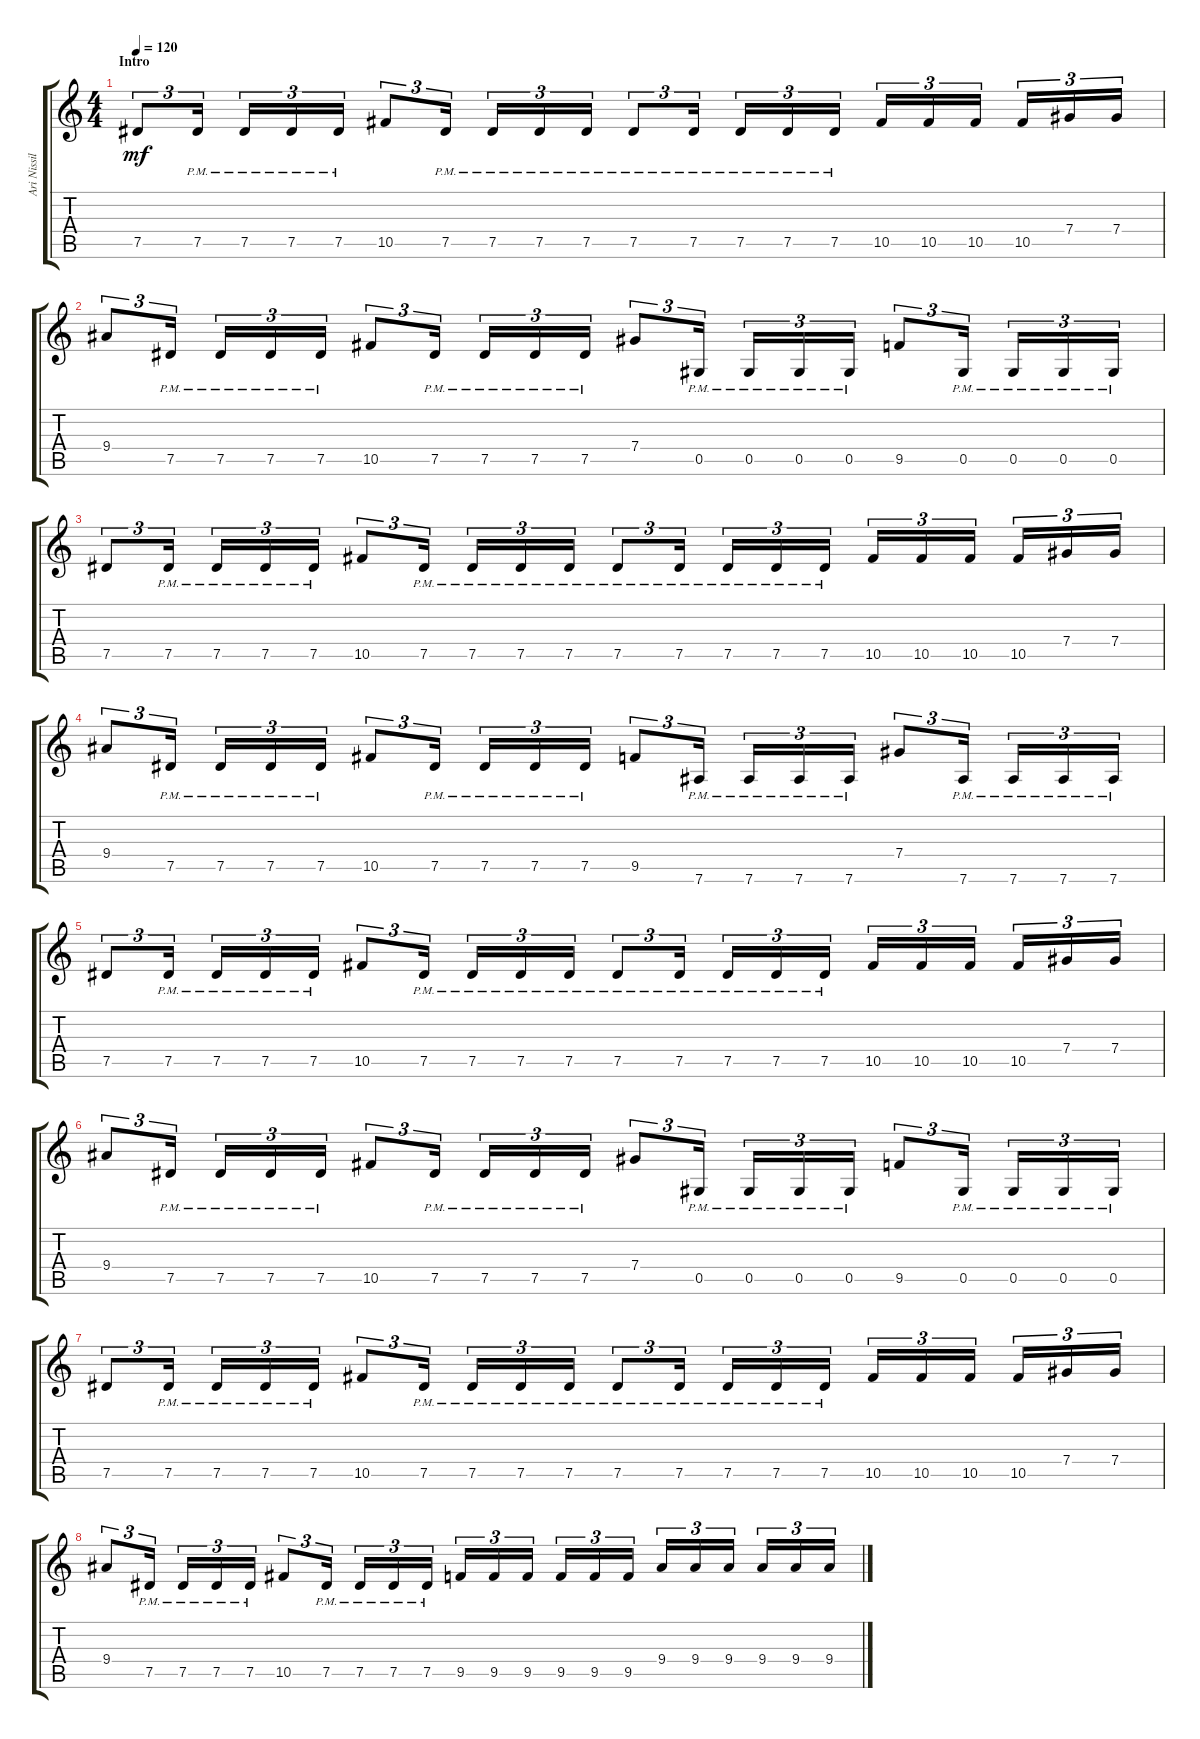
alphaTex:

\track ("Ari Nissila (rhythm)" "Ari Nissil") {instrument distortionguitar}
\staff {score tabs}
\tuning (Eb4 Bb3 Gb3 Db3 Ab2 Eb2) {hide}
\ts (4 4)
\section ("" "Intro")
\tempo 120
\clef g2
\ks c
7.5.8{tu (3 2) dy mf} 7.5{pm}.16{tu (3 2)} 7.5{pm}.16{tu (3 2)} 7.5{pm}.16{tu (3 2)} 7.5{pm}.16{tu (3 2)} 10.5.8{tu (3 2)} 7.5{pm}.16{tu (3 2)} 7.5{pm}.16{tu (3 2)} 7.5{pm}.16{tu (3 2)} 7.5{pm}.16{tu (3 2)} 7.5{pm}.8{tu (3 2)} 7.5{pm}.16{tu (3 2)} 7.5{pm}.16{tu (3 2)} 7.5{pm}.16{tu (3 2)} 7.5{pm}.16{tu (3 2)} 10.5.16{tu (3 2)} 10.5.16{tu (3 2)} 10.5.16{tu (3 2)} 10.5.16{tu (3 2)} 7.4.16{tu (3 2)} 7.4.16{tu (3 2)} |
9.4.8{tu (3 2)} 7.5{pm}.16{tu (3 2)} 7.5{pm}.16{tu (3 2)} 7.5{pm}.16{tu (3 2)} 7.5{pm}.16{tu (3 2)} 10.5.8{tu (3 2)} 7.5{pm}.16{tu (3 2)} 7.5{pm}.16{tu (3 2)} 7.5{pm}.16{tu (3 2)} 7.5{pm}.16{tu (3 2)} 7.4.8{tu (3 2)} 0.5{pm}.16{tu (3 2)} 0.5{pm}.16{tu (3 2)} 0.5{pm}.16{tu (3 2)} 0.5{pm}.16{tu (3 2)} 9.5.8{tu (3 2)} 0.5{pm}.16{tu (3 2)} 0.5{pm}.16{tu (3 2)} 0.5{pm}.16{tu (3 2)} 0.5{pm}.16{tu (3 2)} |
7.5.8{tu (3 2)} 7.5{pm}.16{tu (3 2)} 7.5{pm}.16{tu (3 2)} 7.5{pm}.16{tu (3 2)} 7.5{pm}.16{tu (3 2)} 10.5.8{tu (3 2)} 7.5{pm}.16{tu (3 2)} 7.5{pm}.16{tu (3 2)} 7.5{pm}.16{tu (3 2)} 7.5{pm}.16{tu (3 2)} 7.5{pm}.8{tu (3 2)} 7.5{pm}.16{tu (3 2)} 7.5{pm}.16{tu (3 2)} 7.5{pm}.16{tu (3 2)} 7.5{pm}.16{tu (3 2)} 10.5.16{tu (3 2)} 10.5.16{tu (3 2)} 10.5.16{tu (3 2)} 10.5.16{tu (3 2)} 7.4.16{tu (3 2)} 7.4.16{tu (3 2)} |
9.4.8{tu (3 2)} 7.5{pm}.16{tu (3 2)} 7.5{pm}.16{tu (3 2)} 7.5{pm}.16{tu (3 2)} 7.5{pm}.16{tu (3 2)} 10.5.8{tu (3 2)} 7.5{pm}.16{tu (3 2)} 7.5{pm}.16{tu (3 2)} 7.5{pm}.16{tu (3 2)} 7.5{pm}.16{tu (3 2)} 9.5.8{tu (3 2)} 7.6{pm}.16{tu (3 2)} 7.6{pm}.16{tu (3 2)} 7.6{pm}.16{tu (3 2)} 7.6{pm}.16{tu (3 2)} 7.4.8{tu (3 2)} 7.6{pm}.16{tu (3 2)} 7.6{pm}.16{tu (3 2)} 7.6{pm}.16{tu (3 2)} 7.6{pm}.16{tu (3 2)} |
7.5.8{tu (3 2)} 7.5{pm}.16{tu (3 2)} 7.5{pm}.16{tu (3 2)} 7.5{pm}.16{tu (3 2)} 7.5{pm}.16{tu (3 2)} 10.5.8{tu (3 2)} 7.5{pm}.16{tu (3 2)} 7.5{pm}.16{tu (3 2)} 7.5{pm}.16{tu (3 2)} 7.5{pm}.16{tu (3 2)} 7.5{pm}.8{tu (3 2)} 7.5{pm}.16{tu (3 2)} 7.5{pm}.16{tu (3 2)} 7.5{pm}.16{tu (3 2)} 7.5{pm}.16{tu (3 2)} 10.5.16{tu (3 2)} 10.5.16{tu (3 2)} 10.5.16{tu (3 2)} 10.5.16{tu (3 2)} 7.4.16{tu (3 2)} 7.4.16{tu (3 2)} |
9.4.8{tu (3 2)} 7.5{pm}.16{tu (3 2)} 7.5{pm}.16{tu (3 2)} 7.5{pm}.16{tu (3 2)} 7.5{pm}.16{tu (3 2)} 10.5.8{tu (3 2)} 7.5{pm}.16{tu (3 2)} 7.5{pm}.16{tu (3 2)} 7.5{pm}.16{tu (3 2)} 7.5{pm}.16{tu (3 2)} 7.4.8{tu (3 2)} 0.5{pm}.16{tu (3 2)} 0.5{pm}.16{tu (3 2)} 0.5{pm}.16{tu (3 2)} 0.5{pm}.16{tu (3 2)} 9.5.8{tu (3 2)} 0.5{pm}.16{tu (3 2)} 0.5{pm}.16{tu (3 2)} 0.5{pm}.16{tu (3 2)} 0.5{pm}.16{tu (3 2)} |
7.5.8{tu (3 2)} 7.5{pm}.16{tu (3 2)} 7.5{pm}.16{tu (3 2)} 7.5{pm}.16{tu (3 2)} 7.5{pm}.16{tu (3 2)} 10.5.8{tu (3 2)} 7.5{pm}.16{tu (3 2)} 7.5{pm}.16{tu (3 2)} 7.5{pm}.16{tu (3 2)} 7.5{pm}.16{tu (3 2)} 7.5{pm}.8{tu (3 2)} 7.5{pm}.16{tu (3 2)} 7.5{pm}.16{tu (3 2)} 7.5{pm}.16{tu (3 2)} 7.5{pm}.16{tu (3 2)} 10.5.16{tu (3 2)} 10.5.16{tu (3 2)} 10.5.16{tu (3 2)} 10.5.16{tu (3 2)} 7.4.16{tu (3 2)} 7.4.16{tu (3 2)} |
9.4.8{tu (3 2)} 7.5{pm}.16{tu (3 2)} 7.5{pm}.16{tu (3 2)} 7.5{pm}.16{tu (3 2)} 7.5{pm}.16{tu (3 2)} 10.5.8{tu (3 2)} 7.5{pm}.16{tu (3 2)} 7.5{pm}.16{tu (3 2)} 7.5{pm}.16{tu (3 2)} 7.5{pm}.16{tu (3 2)} 9.5.16{tu (3 2)} 9.5.16{tu (3 2)} 9.5.16{tu (3 2)} 9.5.16{tu (3 2)} 9.5.16{tu (3 2)} 9.5.16{tu (3 2)} 9.4.16{tu (3 2)} 9.4.16{tu (3 2)} 9.4.16{tu (3 2)} 9.4.16{tu (3 2)} 9.4.16{tu (3 2)} 9.4.16{tu (3 2)}
